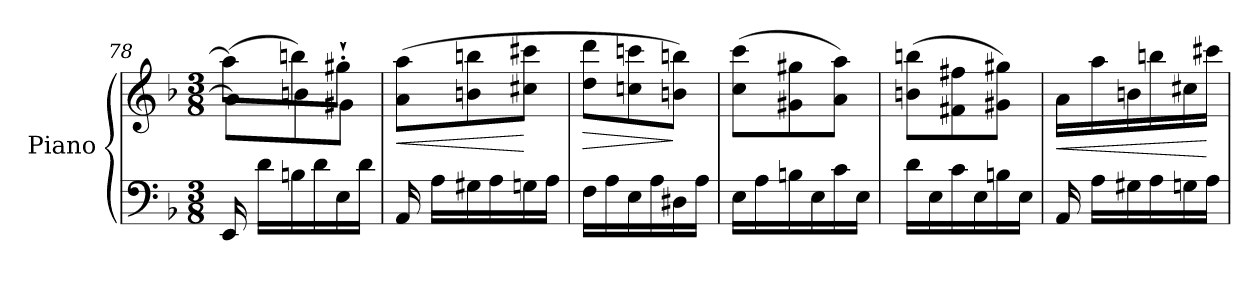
**kern	**kern	**dynam
*part1	*part1	*part1
*staff2	*staff1	*staff1/2
*I"Piano	*	*
*I'Pno	*	*
*clefF4	*clefG2	*
*k[b-]	*k[b-]	*
*M3/8	*M3/8	*
=78	=78	=78
*	*^	*
16EE/	(>8aa\L]	8a\L]	.
16d\LL	.	.	.
16Bn\	8bbn\)	8bn\	.
16d\	.	.	.
16E\	8gg#X'`\J	8g#X\J	.
16d\JJ	.	.	.
*	*v	*v	*
=79	=79	=79
!	!	!LO:HP:b
16AA/	(>8a\ 8aa\L	<
16A\LL	.	.
16G#X\	8bn\ 8bbn\	.
16A\	.	.
16Gn\	8cc#X\ 8ccc#X\J	[
16A\JJ	.	.
=80	=80	=80
!	!	!LO:HP:b
16F\LL	8dd\ 8ddd\L	>
16A\	.	.
16E\	8ccn\ 8cccn\	.
16A\	.	.
16D#X\	8bn\ 8bbn\J)	]
16A\JJ	.	.
=81	=81	=81
16E\LL	(>8cc\ 8ccc\L	.
16A\	.	.
16Bn\	8g#X\ 8gg#X\	.
16E\	.	.
16c\	8a\ 8aa\J)	.
16E\JJ	.	.
=82	=82	=82
16d\LL	(>8bn\ 8bbn\L	.
16E\	.	.
16c\	8f#X\ 8ff#X\	.
16E\	.	.
16Bn\	8g#X\ 8gg#X\J)	.
16E\JJ	.	.
=83	=83	=83
!	!	!LO:HP:b
16AA/	16a\LL	<
16A\LL	16aa\	.
16G#X\	16bn\	.
16A\	16bbn\	.
16Gn\	16cc#X\	.
16A\JJ	16ccc#X\JJ	[
=	=	=
*-	*-	*-
